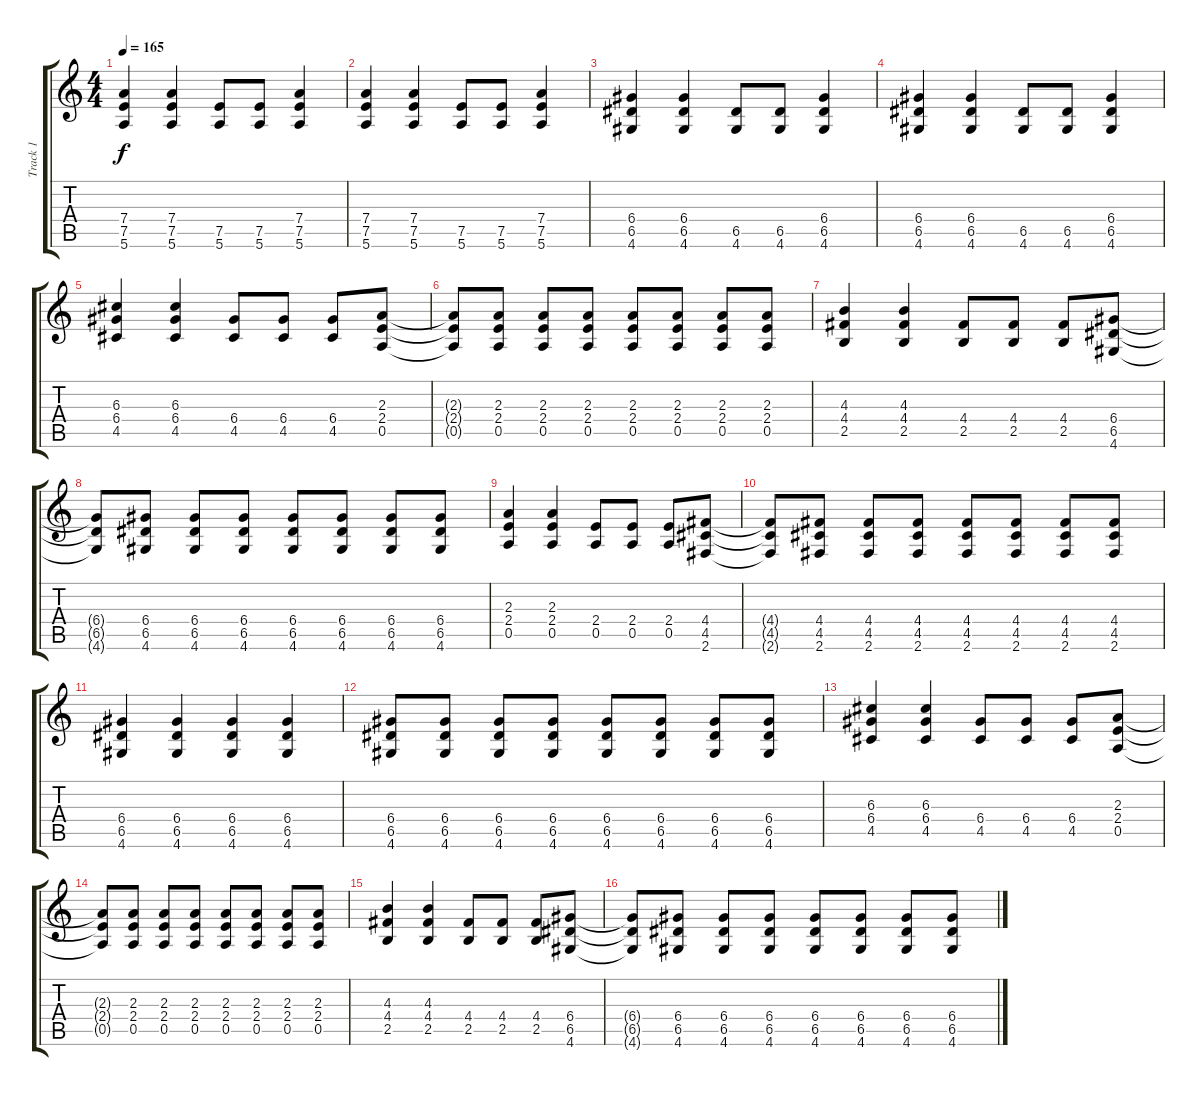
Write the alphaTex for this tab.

\track ("Track 1" "Track 1") {instrument distortionguitar}
\staff {score tabs}
\tuning (E4 B3 G3 D3 A2 E2) {hide}
\ts (4 4)
\tempo 165
\clef g2
\ks c
(7.4 7.5 5.6).4{dy f} (7.4 7.5 5.6).4 (7.5 5.6).8 (7.5 5.6).8 (7.4 7.5 5.6).4 |
(7.4 7.5 5.6).4 (7.4 7.5 5.6).4 (7.5 5.6).8 (7.5 5.6).8 (7.4 7.5 5.6).4 |
(6.4 6.5 4.6).4 (6.4 6.5 4.6).4 (6.5 4.6).8 (6.5 4.6).8 (6.4 6.5 4.6).4 |
(6.4 6.5 4.6).4 (6.4 6.5 4.6).4 (6.5 4.6).8 (6.5 4.6).8 (6.4 6.5 4.6).4 |
(6.3 6.4 4.5).4 (6.3 6.4 4.5).4 (6.4 4.5).8 (6.4 4.5).8 (6.4 4.5).8 (2.3 2.4 0.5).8 |
(2.3{t} 2.4{t} 0.5{t}).8 (2.3 2.4 0.5).8 (2.3 2.4 0.5).8 (2.3 2.4 0.5).8 (2.3 2.4 0.5).8 (2.3 2.4 0.5).8 (2.3 2.4 0.5).8 (2.3 2.4 0.5).8 |
(4.3 4.4 2.5).4 (4.3 4.4 2.5).4 (4.4 2.5).8 (4.4 2.5).8 (4.4 2.5).8 (6.4 6.5 4.6).8 |
(6.4{t} 6.5{t} 4.6{t}).8 (6.4 6.5 4.6).8 (6.4 6.5 4.6).8 (6.4 6.5 4.6).8 (6.4 6.5 4.6).8 (6.4 6.5 4.6).8 (6.4 6.5 4.6).8 (6.4 6.5 4.6).8 |
(2.3 2.4 0.5).4 (2.3 2.4 0.5).4 (2.4 0.5).8 (2.4 0.5).8 (2.4 0.5).8 (4.4 4.5 2.6).8 |
(4.4{t} 4.5{t} 2.6{t}).8 (4.4 4.5 2.6).8 (4.4 4.5 2.6).8 (4.4 4.5 2.6).8 (4.4 4.5 2.6).8 (4.4 4.5 2.6).8 (4.4 4.5 2.6).8 (4.4 4.5 2.6).8 |
(6.4 6.5 4.6).4 (6.4 6.5 4.6).4 (6.4 6.5 4.6).4 (6.4 6.5 4.6).4 |
(6.4 6.5 4.6).8 (6.4 6.5 4.6).8 (6.4 6.5 4.6).8 (6.4 6.5 4.6).8 (6.4 6.5 4.6).8 (6.4 6.5 4.6).8 (6.4 6.5 4.6).8 (6.4 6.5 4.6).8 |
(6.3 6.4 4.5).4 (6.3 6.4 4.5).4 (6.4 4.5).8 (6.4 4.5).8 (6.4 4.5).8 (2.3 2.4 0.5).8 |
(2.3{t} 2.4{t} 0.5{t}).8 (2.3 2.4 0.5).8 (2.3 2.4 0.5).8 (2.3 2.4 0.5).8 (2.3 2.4 0.5).8 (2.3 2.4 0.5).8 (2.3 2.4 0.5).8 (2.3 2.4 0.5).8 |
(4.3 4.4 2.5).4 (4.3 4.4 2.5).4 (4.4 2.5).8 (4.4 2.5).8 (4.4 2.5).8 (6.4 6.5 4.6).8 |
(6.4{t} 6.5{t} 4.6{t}).8 (6.4 6.5 4.6).8 (6.4 6.5 4.6).8 (6.4 6.5 4.6).8 (6.4 6.5 4.6).8 (6.4 6.5 4.6).8 (6.4 6.5 4.6).8 (6.4 6.5 4.6).8
